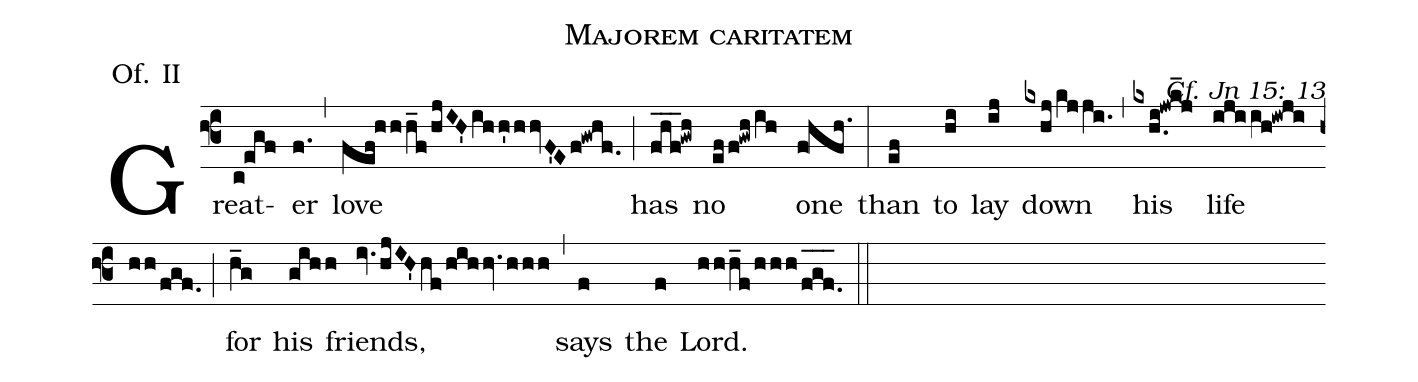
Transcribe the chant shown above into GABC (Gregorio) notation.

name: Majorem caritatem;
office-part: Offertorium;
mode: 2;
annotation: Of. II;
commentary: Cf. Jn 15: 13;
%%
(f3)Great(c!egf)er(f.) (,) love(fef!hhh_f/hjIH'ihh'hhvF'Ef!gwhf.) (;) has(fhf___!gwh) no(eff!gwh/ih) one(f!hfh.) (:)
than(ef) to(hi) lay(ij) down(kxhj/kjji.) (,) his(kxh.i!jwk_[hl:1]j) life(ijiih!iwjihh/fgf.) (;) for(h_g) his(gihh) friends,(iv.hjIH'hf/hihhv.hhh) (,)
says(f) the(f) Lord.(hhh_f/hhh/f_[oh:h]g_[oh:h]f._[oh:h]) (::)
